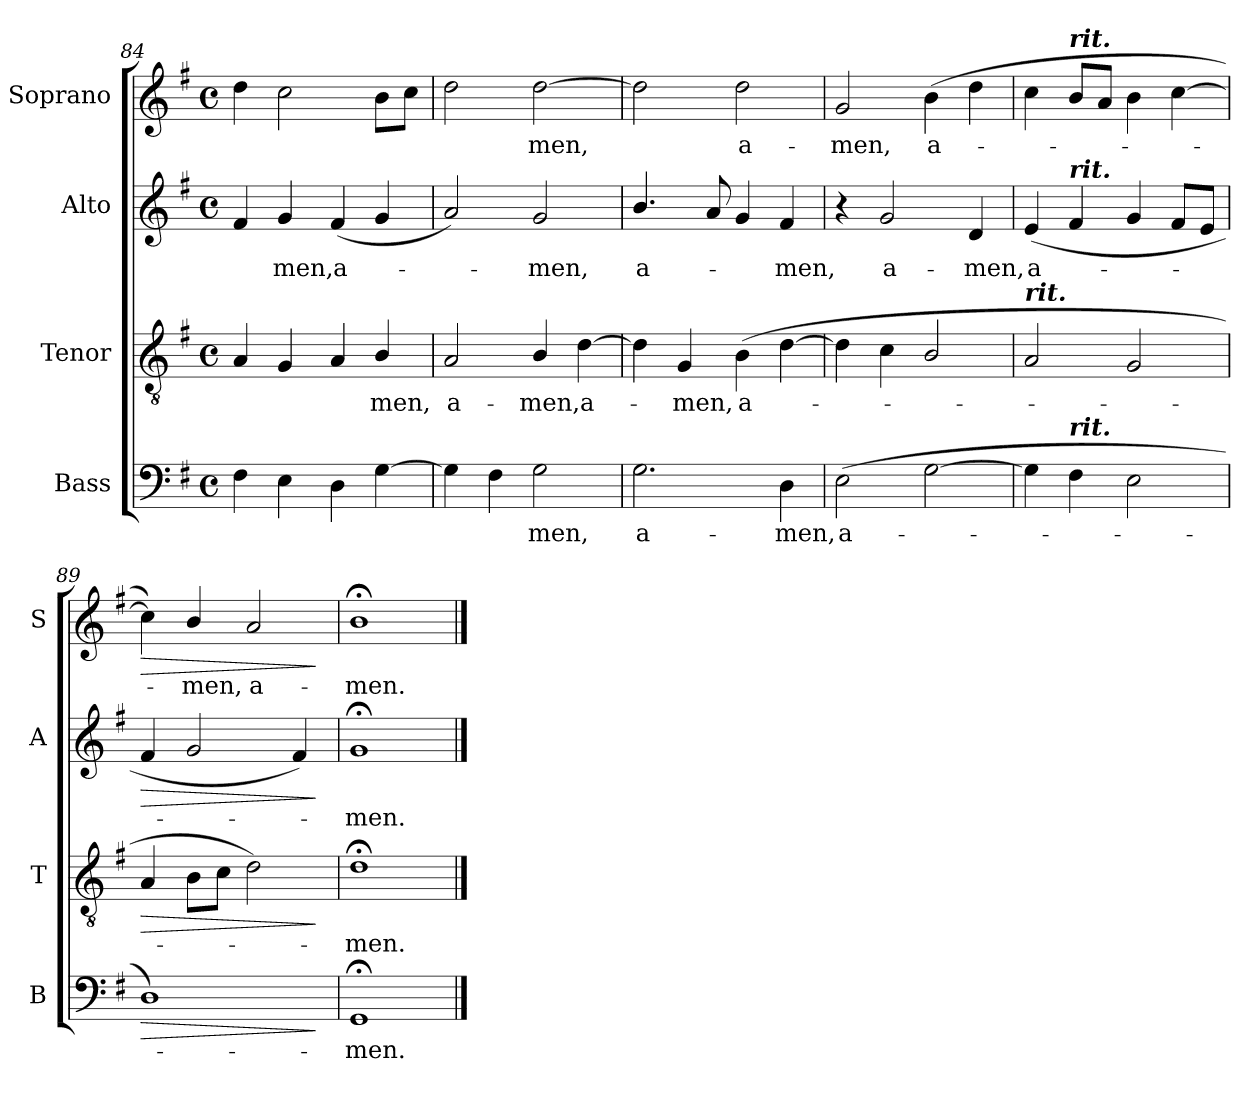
**kern	**text	**dynam	**kern	**text	**dynam	**kern	**text	**dynam	**kern	**text	**dynam
*part4	*part4	*part4	*part3	*part3	*part3	*part2	*part2	*part2	*part1	*part1	*part1
*staff4	*staff4	*staff4	*staff3	*staff3	*staff3	*staff2	*staff2	*staff2	*staff1	*staff1	*staff1
*I"Bass	*	*	*I"Tenor	*	*	*I"Alto	*	*	*I"Soprano	*	*
*I'B	*	*	*I'T	*	*	*I'A	*	*	*I'S	*	*
!!LO:LB:g=z
*clefF4	*	*	*clefGv2	*	*	*clefG2	*	*	*clefG2	*	*
*k[f#]	*	*	*k[f#]	*	*	*k[f#]	*	*	*k[f#]	*	*
*G:	*	*	*G:	*	*	*G:	*	*	*G:	*	*
*M4/4	*	*	*M4/4	*	*	*M4/4	*	*	*M4/4	*	*
*met(c)	*	*	*met(c)	*	*	*met(c)	*	*	*met(c)	*	*
=84	=84	=84	=84	=84	=84	=84	=84	=84	=84	=84	=84
4F#	.	.	4A	.	.	4f#	.	.	4dd	.	.
!	!	!	!	!	!	!	!LO:LY:b	!	!	!	!
4E	.	.	4G	.	.	4g	men,	.	2cc	.	.
!	!	!	!	!	!	!	!LO:LY:b	!	!	!	!
4D	.	.	4A	.	.	(<4f#	a-	.	.	.	.
!	!	!	!	!LO:LY:b	!	!	!	!	!	!	!
[4G	.	.	4B/	men,	.	4g	.	.	8bL	.	.
.	.	.	.	.	.	.	.	.	8ccJ	.	.
=85	=85	=85	=85	=85	=85	=85	=85	=85	=85	=85	=85
!	!	!	!	!LO:LY:b	!	!	!	!	!	!	!
4G]	.	.	2A	a-	.	2a)	.	.	2dd	.	.
4F#	.	.	.	.	.	.	.	.	.	.	.
!	!LO:LY:b	!	!	!LO:LY:b	!	!	!LO:LY:b	!	!	!LO:LY:b	!
2G	men,	.	4B/	-men,	.	2g	men,	.	[2dd	men,	.
!	!	!	!	!LO:LY:b	!	!	!	!	!	!	!
.	.	.	[4d	a-	.	.	.	.	.	.	.
=86	=86	=86	=86	=86	=86	=86	=86	=86	=86	=86	=86
!	!LO:LY:b	!	!	!	!	!	!LO:LY:b	!	!	!	!
2.G	a-	.	4d]	.	.	4.b/	a-	.	2dd]	.	.
!	!	!	!	!LO:LY:b	!	!	!	!	!	!	!
.	.	.	4G	men,	.	.	.	.	.	.	.
.	.	.	.	.	.	8a	.	.	.	.	.
!	!	!	!	!LO:LY:b	!	!	!	!	!	!LO:LY:b	!
.	.	.	(>4B	a-	.	4g	.	.	2dd	a-	.
!	!LO:LY:b	!	!	!	!	!	!LO:LY:b	!	!	!	!
4D	-men,	.	[4d	.	.	4f#	men,	.	.	.	.
=87	=87	=87	=87	=87	=87	=87	=87	=87	=87	=87	=87
!	!LO:LY:b	!	!	!	!	!	!	!	!	!LO:LY:b	!
(>2E	a-	.	4d]	.	.	4r	.	.	2g	-men,	.
!	!	!	!	!	!	!	!LO:LY:b	!	!	!	!
.	.	.	4c	.	.	2g	a-	.	.	.	.
!	!	!	!	!	!	!	!	!	!	!LO:LY:b	!
[2G	.	.	2B/	.	.	.	.	.	(>4b	a-	.
!	!	!	!	!	!	!	!LO:LY:b	!	!	!	!
.	.	.	.	.	.	4d	-men,	.	4dd	.	.
=88	=88	=88	=88	=88	=88	=88	=88	=88	=88	=88	=88
!	!	!	!LO:TX:a:Bi:t=rit.	!	!	!	!	!	!	!	!
!	!	!	!	!	!	!	!LO:LY:b	!	!	!	!
4G]	.	.	2A	.	.	(<4e	a-	.	4cc	.	.
!	!	!	!	!	!	!	!	!	!LO:TX:a:Bi:t=rit.	!	!
!	!	!	!	!	!	!LO:TX:a:Bi:t=rit.	!	!	!	!	!
!LO:TX:a:Bi:t=rit.	!	!	!	!	!	!	!	!	!	!	!
4F#	.	.	.	.	.	4f#	.	.	8bL	.	.
.	.	.	.	.	.	.	.	.	8aJ	.	.
2E	.	.	2G	.	.	4g	.	.	4b	.	.
.	.	.	.	.	.	8f#L	.	.	[4cc	.	.
.	.	.	.	.	.	8eJ	.	.	.	.	.
=89	=89	=89	=89	=89	=89	=89	=89	=89	=89	=89	=89
!	!	!LO:HP:b	!	!	!LO:HP:b	!	!	!LO:HP:b	!	!	!LO:HP:b
1D)	.	>	4A	.	>	4f#	.	>	4cc])	.	>
!	!	!	!	!	!	!	!	!	!	!LO:LY:b	!
.	.	.	8BL	.	.	2g	.	.	4b/	men,	.
.	.	.	8cJ	.	.	.	.	.	.	.	.
!	!	!	!	!	!	!	!	!	!	!LO:LY:b	!
.	.	.	2d)	.	.	.	.	.	2a	a-	.
.	.	.	.	.	.	4f#)	.	.	.	.	.
.	.	]	.	.	]	.	.	]	.	.	]
=90	=90	=90	=90	=90	=90	=90	=90	=90	=90	=90	=90
!	!LO:LY:b	!	!	!LO:LY:b	!	!	!LO:LY:b	!	!	!LO:LY:b	!
1GG;<	men.	.	1d;<	men.	.	1g;<	men.	.	1b;<	-men.	.
==	==	==	==	==	==	==	==	==	==	==	==
*-	*-	*-	*-	*-	*-	*-	*-	*-	*-	*-	*-
